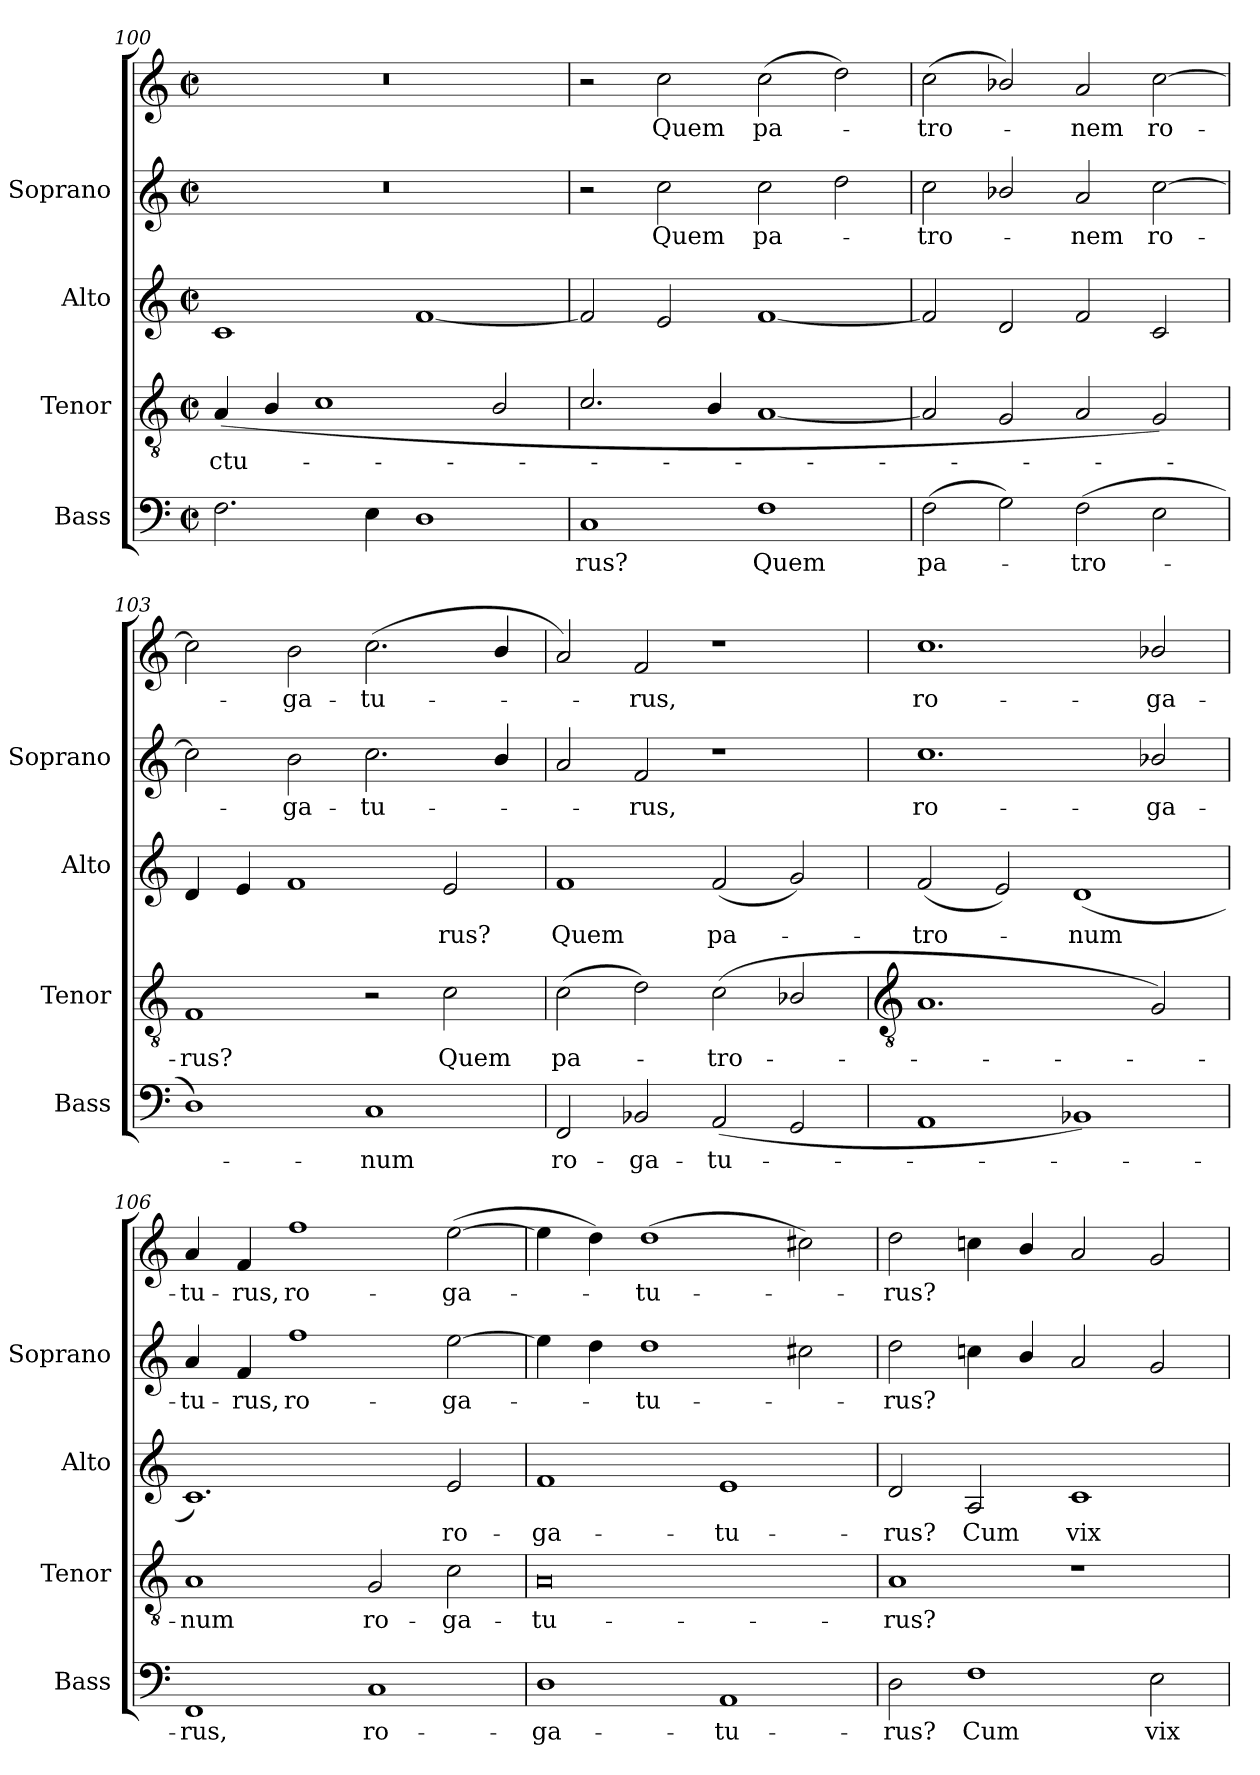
**kern	**text	**kern	**text	**kern	**text	**kern	**text	**kern	**text
*part4	*part4	*part3	*part3	*part2	*part2	*part1	*part1	*part1	*part1
*staff5	*staff5	*staff4	*staff4	*staff3	*staff3	*staff2	*staff2	*staff1	*staff1
*I"Bass	*	*I"Tenor	*	*I"Alto	*	*I"Soprano	*	*	*
*I'Bass	*	*I'Tenor	*	*I'Alto	*	*I'Soprano	*	*	*
!!LO:LB:g=z
*clefF4	*	*clefGv2	*	*clefG2	*	*clefG2	*	*clefG2	*
*k[]	*	*k[]	*	*k[]	*	*k[]	*	*k[]	*
*C:	*	*C:	*	*C:	*	*C:	*	*C:	*
*M4/2	*	*M4/2	*	*M4/2	*	*M4/2	*	*M4/2	*
*met(c|)	*	*met(c|)	*	*met(c|)	*	*met(c|)	*	*met(c|)	*
=100	=100	=100	=100	=100	=100	=100	=100	=100	=100
!	!	!	!LO:LY:b	!	!	!	!	!	!
2.F	.	(<4A	-ctu-	1c	.	0r	.	0r	.
.	.	4B/	.	.	.	.	.	.	.
.	.	1c/	.	.	.	.	.	.	.
4E	.	.	.	.	.	.	.	.	.
1D	.	.	.	[1f	.	.	.	.	.
.	.	2B/	.	.	.	.	.	.	.
=101	=101	=101	=101	=101	=101	=101	=101	=101	=101
!	!LO:LY:b	!	!	!	!	!	!	!	!
1C	rus?	2.c/	.	2f]	.	2r	.	2r	.
!	!	!	!	!	!	!	!LO:LY:b	!	!LO:LY:b
.	.	.	.	2e	.	2cc	Quem	2cc	Quem
.	.	4B/	.	.	.	.	.	.	.
!	!LO:LY:b	!	!	!	!	!	!LO:LY:b	!	!LO:LY:b
1F	Quem	[1A	.	[1f	.	2cc	pa-	(>2cc	pa-
.	.	.	.	.	.	2dd	.	2dd)	.
=102	=102	=102	=102	=102	=102	=102	=102	=102	=102
!	!LO:LY:b	!	!	!	!	!	!LO:LY:b	!	!LO:LY:b
(>2F	pa-	2A]	.	2f]	.	2cc	tro-	(<2cc	tro-
2G)	.	2G	.	2d	.	2b-X/	.	2b-X/)	.
!	!LO:LY:b	!	!	!	!	!	!LO:LY:b	!	!LO:LY:b
(>2F	tro-	2A	.	2f	.	2a	nem	2a	nem
!	!	!	!	!	!	!	!LO:LY:b	!	!LO:LY:b
2E	.	2G)	.	2c	.	[2cc	ro-	[2cc	ro-
=103	=103	=103	=103	=103	=103	=103	=103	=103	=103
!	!	!	!LO:LY:b	!	!	!	!	!	!
1D)	.	1F	rus?	4d	.	2cc]	.	2cc]	.
.	.	.	.	4e	.	.	.	.	.
!	!	!	!	!	!	!	!LO:LY:b	!	!LO:LY:b
.	.	.	.	1f	.	2b	ga-	2b	ga-
!	!LO:LY:b	!	!	!	!	!	!LO:LY:b	!	!LO:LY:b
1C	num	2r	.	.	.	2.cc	-tu-	(<2.cc	-tu-
!	!	!	!LO:LY:b	!	!LO:LY:b	!	!	!	!
.	.	2c	Quem	2e	rus?	.	.	.	.
.	.	.	.	.	.	4b/	.	4b/	.
=104	=104	=104	=104	=104	=104	=104	=104	=104	=104
!	!LO:LY:b	!	!LO:LY:b	!	!LO:LY:b	!	!	!	!
2FF	ro-	(>2c	pa-	1f	Quem	2a	.	2a)	.
!	!LO:LY:b	!	!	!	!	!	!LO:LY:b	!	!LO:LY:b
2BB-X	-ga-	2d)	.	.	.	2f	rus,	2f	rus,
!	!LO:LY:b	!	!LO:LY:b	!	!LO:LY:b	!	!	!	!
(<2AA	-tu-	(<2c	tro-	(<2f	pa-	1r	.	1r	.
2GG	.	2B-X/	.	2g)	.	.	.	.	.
!!LO:LB:g=z
=105	=105	=105	=105	=105	=105	=105	=105	=105	=105
*	*	*clefGv2	*	*	*	*	*	*	*
!	!	!	!	!	!LO:LY:b	!	!LO:LY:b	!	!LO:LY:b
1AA	.	1.A	.	(<2f	tro-	1.cc	ro-	1.cc	ro-
.	.	.	.	2e)	.	.	.	.	.
!	!	!	!	!	!LO:LY:b	!	!	!	!
1BB-X)	.	.	.	(<1d	num	.	.	.	.
!	!	!	!	!	!	!	!LO:LY:b	!	!LO:LY:b
.	.	2G)	.	.	.	2b-X/	-ga-	2b-X/	-ga-
=106	=106	=106	=106	=106	=106	=106	=106	=106	=106
!	!LO:LY:b	!	!LO:LY:b	!	!	!	!LO:LY:b	!	!LO:LY:b
1FF	rus,	1A	num	1.c)	.	4a	-tu-	4a	-tu-
!	!	!	!	!	!	!	!LO:LY:b	!	!LO:LY:b
.	.	.	.	.	.	4f	-rus,	4f	-rus,
!	!	!	!	!	!	!	!LO:LY:b	!	!LO:LY:b
.	.	.	.	.	.	1ff	ro-	1ff	ro-
!	!LO:LY:b	!	!LO:LY:b	!	!	!	!	!	!
1C	ro-	2G	ro-	.	.	.	.	.	.
!	!	!	!LO:LY:b	!	!LO:LY:b	!	!LO:LY:b	!	!LO:LY:b
.	.	2c	-ga-	2e	ro-	[2ee	-ga-	(>[2ee	-ga-
=107	=107	=107	=107	=107	=107	=107	=107	=107	=107
!	!LO:LY:b	!	!LO:LY:b	!	!LO:LY:b	!	!	!	!
1D	-ga-	0A	-tu-	1f	-ga-	4ee]	.	4ee]	.
.	.	.	.	.	.	4dd	.	4dd)	.
!	!	!	!	!	!	!	!LO:LY:b	!	!LO:LY:b
.	.	.	.	.	.	1dd	tu-	(>1dd	tu-
!	!LO:LY:b	!	!	!	!LO:LY:b	!	!	!	!
1AA	-tu-	.	.	1e	-tu-	.	.	.	.
.	.	.	.	.	.	2cc#X	.	2cc#X)	.
=108	=108	=108	=108	=108	=108	=108	=108	=108	=108
!	!LO:LY:b	!	!LO:LY:b	!	!LO:LY:b	!	!LO:LY:b	!	!LO:LY:b
2D	-rus?	1A	-rus?	2d	-rus?	2dd	rus?	2dd	rus?
!	!LO:LY:b	!	!	!	!LO:LY:b	!	!	!	!
1F	Cum	.	.	2A	Cum	4ccn	.	4ccn	.
.	.	.	.	.	.	4b/	.	4b/	.
!	!	!	!	!	!LO:LY:b	!	!	!	!
.	.	1r	.	1c	vix	2a	.	2a	.
!	!LO:LY:b	!	!	!	!	!	!	!	!
2E	vix	.	.	.	.	2g	.	2g	.
=	=	=	=	=	=	=	=	=	=
*-	*-	*-	*-	*-	*-	*-	*-	*-	*-
